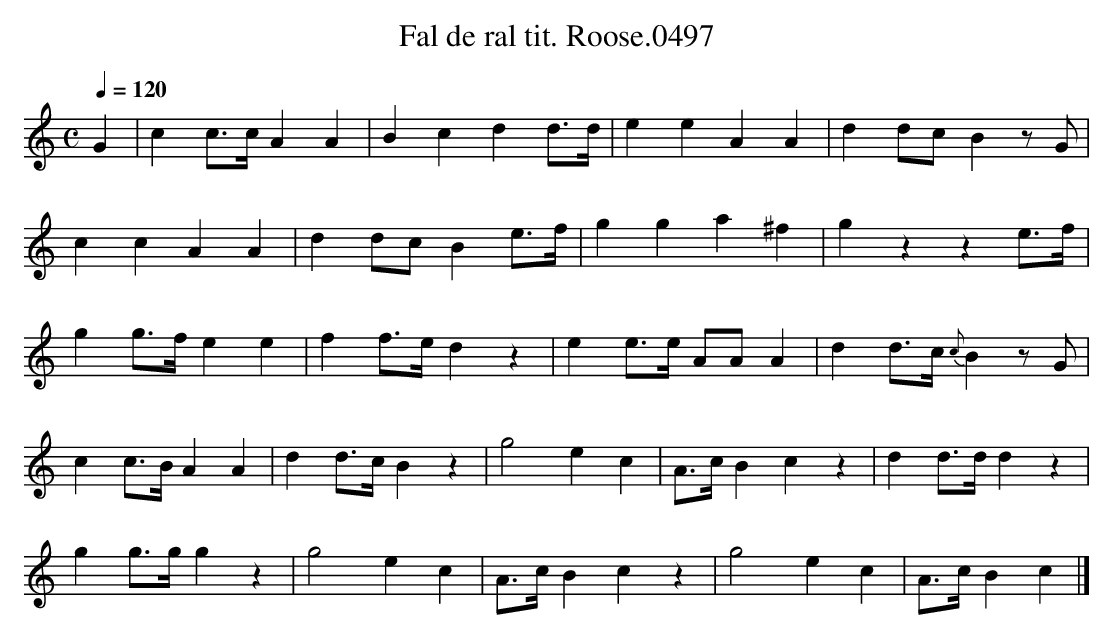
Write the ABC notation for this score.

X:1
T:Fal de ral tit. Roose.0497
M:C
L:1/8
Q:1/4=120
K:C
G2|c2c>cA2A2|B2c2d2d>d|e2e2A2A2|d2dcB2zG|
c2c2A2A2|d2dcB2e>f|g2g2a2^f2|g2z2z2 e>f|
g2g>fe2e2|f2f>ed2z2|e2e>e AAA2|d2d>c {c}B2zG|
c2c>BA2A2|d2d>cB2z2|g4e2c2|A>cB2c2z2|d2d>dd2z2|
g2g>gg2z2|g4e2c2|A>cB2c2z2|g4e2c2|A>cB2c2|]
